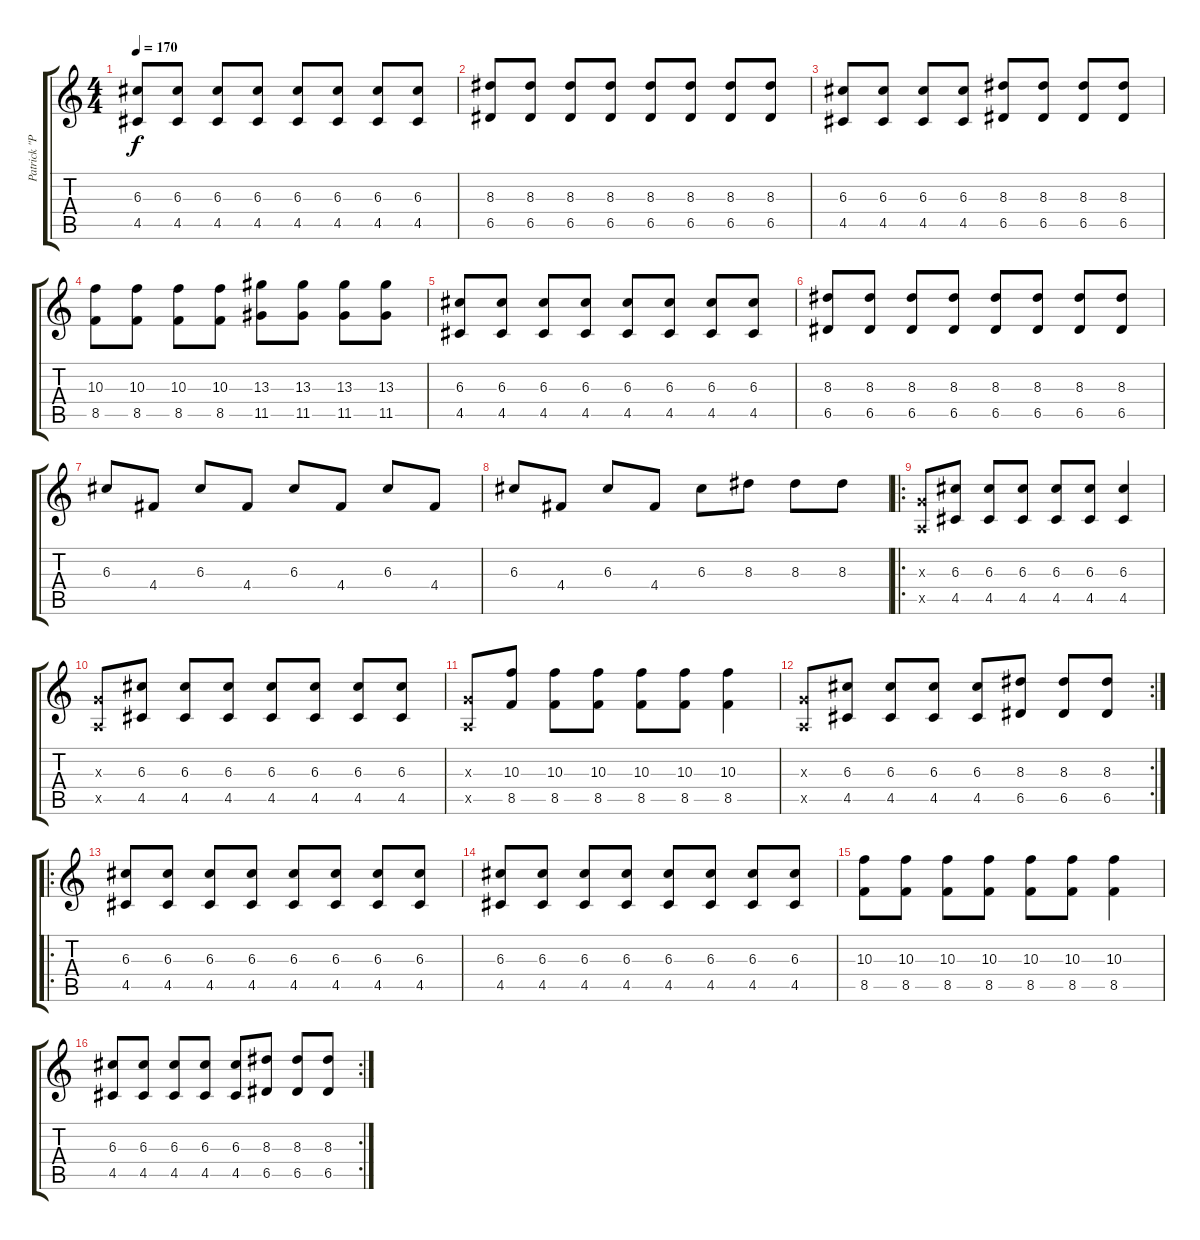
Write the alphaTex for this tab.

\track ("Patrick \"Peej\" van der Zande" "Patrick \"P") {instrument distortionguitar}
\staff {score tabs}
\tuning (E4 B3 G3 D3 A2 D2) {hide}
\ts (4 4)
\tempo 170
\clef g2
\ks c
(6.3{t} 4.5{t}).8{dy f} (6.3 4.5).8 (6.3 4.5).8 (6.3 4.5).8 (6.3 4.5).8 (6.3 4.5).8 (6.3 4.5).8 (6.3 4.5).8 |
(8.3 6.5).8 (8.3 6.5).8 (8.3 6.5).8 (8.3 6.5).8 (8.3 6.5).8 (8.3 6.5).8 (8.3 6.5).8 (8.3 6.5).8 |
(6.3 4.5).8 (6.3 4.5).8 (6.3 4.5).8 (6.3 4.5).8 (8.3 6.5).8 (8.3 6.5).8 (8.3 6.5).8 (8.3 6.5).8 |
(10.3 8.5).8 (10.3 8.5).8 (10.3 8.5).8 (10.3 8.5).8 (13.3 11.5).8 (13.3 11.5).8 (13.3 11.5).8 (13.3 11.5).8 |
(6.3 4.5).8 (6.3 4.5).8 (6.3 4.5).8 (6.3 4.5).8 (6.3 4.5).8 (6.3 4.5).8 (6.3 4.5).8 (6.3 4.5).8 |
(8.3 6.5).8 (8.3 6.5).8 (8.3 6.5).8 (8.3 6.5).8 (8.3 6.5).8 (8.3 6.5).8 (8.3 6.5).8 (8.3 6.5).8 |
6.3.8 4.4.8 6.3.8 4.4.8 6.3.8 4.4.8 6.3.8 4.4.8 |
6.3.8 4.4.8 6.3.8 4.4.8 6.3.8 8.3.8 8.3.8 8.3.8 |
\ro
(0.3{x} 0.5{x}).8 (6.3 4.5).8 (6.3 4.5).8 (6.3 4.5).8 (6.3 4.5).8 (6.3 4.5).8 (6.3 4.5).4 |
(0.3{x} 0.5{x}).8 (6.3 4.5).8 (6.3 4.5).8 (6.3 4.5).8 (6.3 4.5).8 (6.3 4.5).8 (6.3 4.5).8 (6.3 4.5).8 |
(0.3{x} 0.5{x}).8 (10.3 8.5).8 (10.3 8.5).8 (10.3 8.5).8 (10.3 8.5).8 (10.3 8.5).8 (10.3 8.5).4 |
\rc 2
(0.3{x} 0.5{x}).8 (6.3 4.5).8 (6.3 4.5).8 (6.3 4.5).8 (6.3 4.5).8 (8.3 6.5).8 (8.3 6.5).8 (8.3 6.5).8 |
\ro
(6.3 4.5).8 (6.3 4.5).8 (6.3 4.5).8 (6.3 4.5).8 (6.3 4.5).8 (6.3 4.5).8 (6.3 4.5).8 (6.3 4.5).8 |
(6.3 4.5).8 (6.3 4.5).8 (6.3 4.5).8 (6.3 4.5).8 (6.3 4.5).8 (6.3 4.5).8 (6.3 4.5).8 (6.3 4.5).8 |
(10.3 8.5).8 (10.3 8.5).8 (10.3 8.5).8 (10.3 8.5).8 (10.3 8.5).8 (10.3 8.5).8 (10.3 8.5).4 |
\rc 2
(6.3 4.5).8 (6.3 4.5).8 (6.3 4.5).8 (6.3 4.5).8 (6.3 4.5).8 (8.3 6.5).8 (8.3 6.5).8 (8.3 6.5).8
